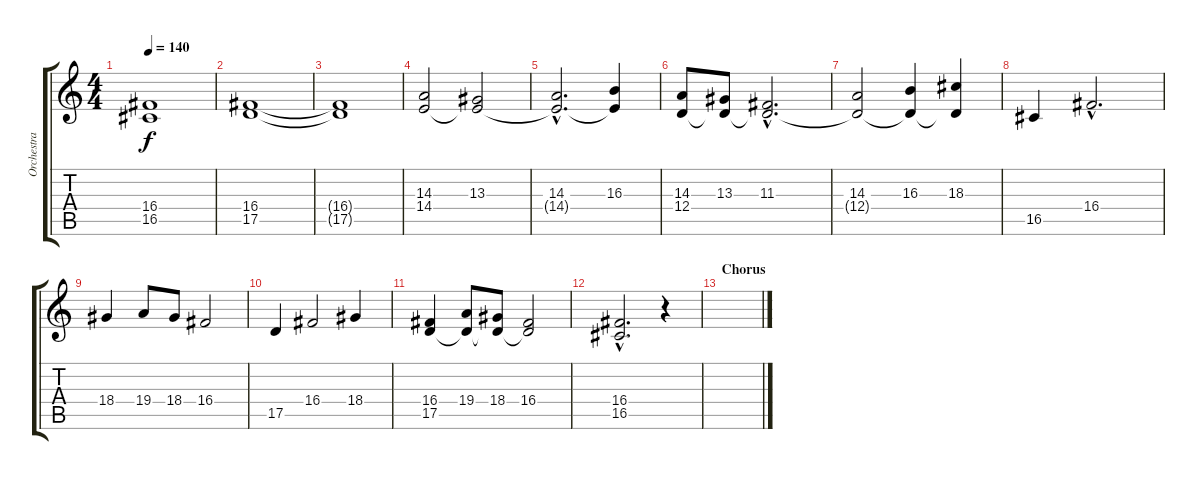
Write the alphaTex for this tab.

\track ("Orchestra - Strings" "Orchestra ") {instrument stringensemble1}
\staff {score tabs}
\tuning (E4 B3 G3 D3 A2 E2) {hide}
\ts (4 4)
\tempo 140
\clef g2
\ks c
(16.4{t} 16.5{t}).1{dy f} |
(16.4 17.5).1 |
(16.4{t} 17.5{t}).1 |
(14.3 14.4).2 (13.3 14.4{t}).2 |
(14.3{hac} 14.4{hac t}).2{d} (16.3 14.4{t}).4 |
(14.3 12.4).8 (13.3 12.4{t}).8 (11.3{hac} 12.4{hac t}).2{d} |
(14.3 12.4{t}).2 (16.3 12.4{t}).4 (18.3 12.4{t}).4 |
16.5.4 16.4{hac}.2{d} |
18.4.4 19.4.8 18.4.8 16.4.2 |
17.5.4 16.4.2 18.4.4 |
(16.4 17.5).4 (19.4 17.5{t}).8 (18.4 17.5{t}).8 (16.4 17.5{t}).2 |
(16.4{hac} 16.5{hac}).2{d} r.4 |
\section ("" "Chorus")
